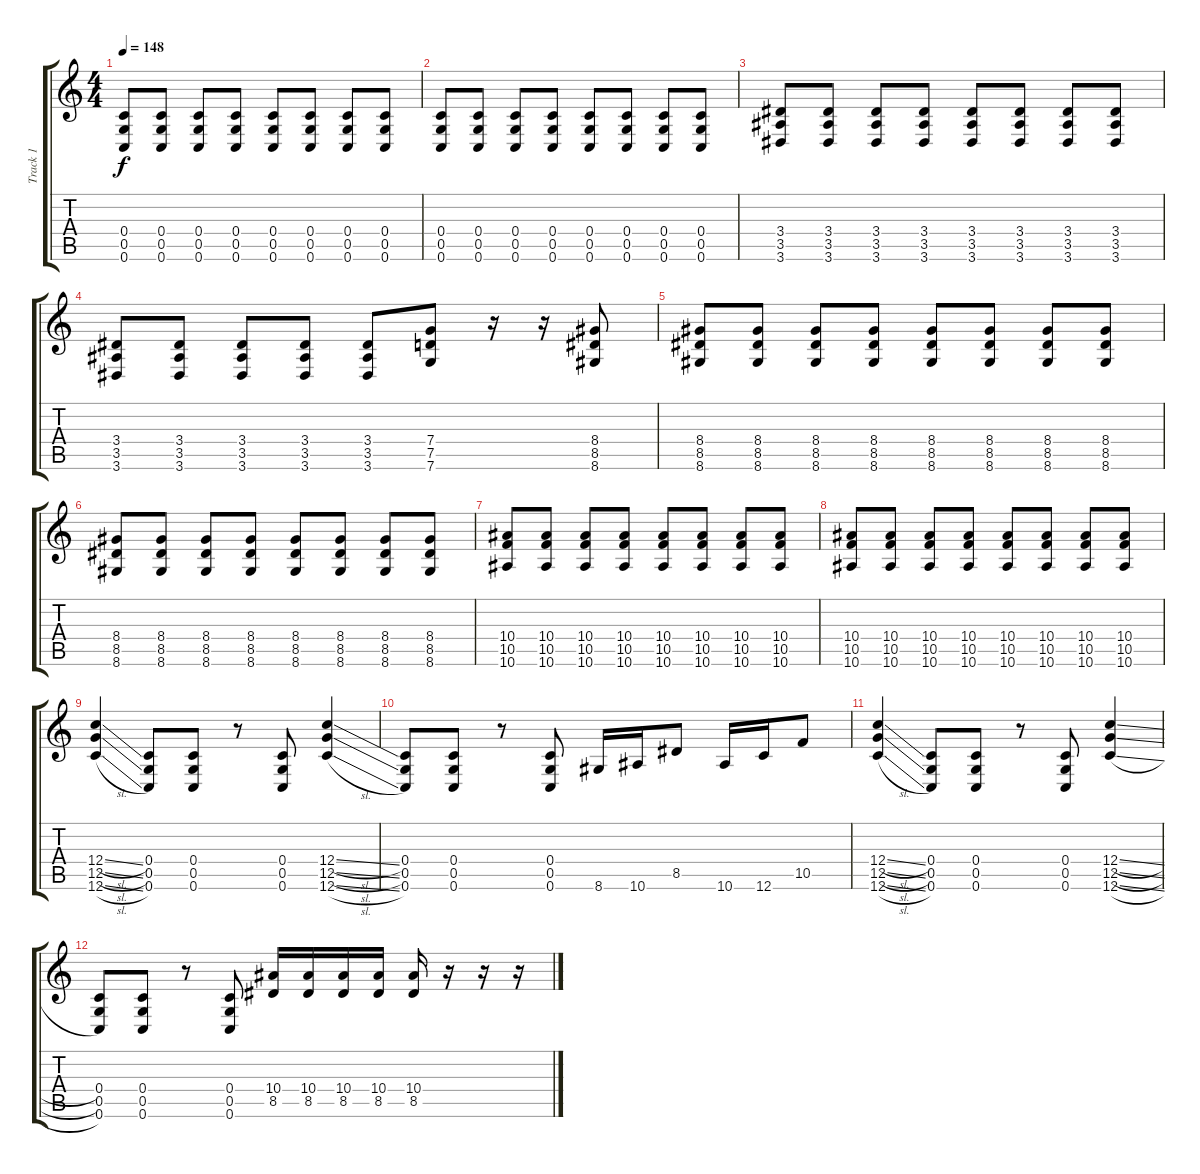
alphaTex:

\track ("Track 1" "Track 1") {instrument overdrivenguitar}
\staff {score tabs}
\tuning (D4 A3 F3 C3 G2 C2) {hide}
\ts (4 4)
\tempo 148
\clef g2
\ks c
(0.4 0.5 0.6).8{dy f} (0.4 0.5 0.6).8 (0.4 0.5 0.6).8 (0.4 0.5 0.6).8 (0.4 0.5 0.6).8 (0.4 0.5 0.6).8 (0.4 0.5 0.6).8 (0.4 0.5 0.6).8 |
(0.4 0.5 0.6).8 (0.4 0.5 0.6).8 (0.4 0.5 0.6).8 (0.4 0.5 0.6).8 (0.4 0.5 0.6).8 (0.4 0.5 0.6).8 (0.4 0.5 0.6).8 (0.4 0.5 0.6).8 |
(3.4 3.5 3.6).8 (3.4 3.5 3.6).8 (3.4 3.5 3.6).8 (3.4 3.5 3.6).8 (3.4 3.5 3.6).8 (3.4 3.5 3.6).8 (3.4 3.5 3.6).8 (3.4 3.5 3.6).8 |
(3.4 3.5 3.6).8 (3.4 3.5 3.6).8 (3.4 3.5 3.6).8 (3.4 3.5 3.6).8 (3.4 3.5 3.6).8 (7.4 7.5 7.6).8 r.16 r.16 (8.4 8.5 8.6).8 |
(8.4 8.5 8.6).8 (8.4 8.5 8.6).8 (8.4 8.5 8.6).8 (8.4 8.5 8.6).8 (8.4 8.5 8.6).8 (8.4 8.5 8.6).8 (8.4 8.5 8.6).8 (8.4 8.5 8.6).8 |
(8.4 8.5 8.6).8 (8.4 8.5 8.6).8 (8.4 8.5 8.6).8 (8.4 8.5 8.6).8 (8.4 8.5 8.6).8 (8.4 8.5 8.6).8 (8.4 8.5 8.6).8 (8.4 8.5 8.6).8 |
(10.4 10.5 10.6).8 (10.4 10.5 10.6).8 (10.4 10.5 10.6).8 (10.4 10.5 10.6).8 (10.4 10.5 10.6).8 (10.4 10.5 10.6).8 (10.4 10.5 10.6).8 (10.4 10.5 10.6).8 |
(10.4 10.5 10.6).8 (10.4 10.5 10.6).8 (10.4 10.5 10.6).8 (10.4 10.5 10.6).8 (10.4 10.5 10.6).8 (10.4 10.5 10.6).8 (10.4 10.5 10.6).8 (10.4 10.5 10.6).8 |
(12.4{sl} 12.5{sl} 12.6{sl}).4 (0.4 0.5 0.6).8 (0.4 0.5 0.6).8 r.8 (0.4 0.5 0.6).8 (12.4{sl} 12.5{sl} 12.6{sl}).4 |
(0.4 0.5 0.6).8 (0.4 0.5 0.6).8 r.8 (0.4 0.5 0.6).8 8.6.16 10.6.16 8.5.8 10.6.16 12.6.16 10.5.8 |
(12.4{sl} 12.5{sl} 12.6{sl}).4 (0.4 0.5 0.6).8 (0.4 0.5 0.6).8 r.8 (0.4 0.5 0.6).8 (12.4{sl} 12.5{sl} 12.6{sl}).4 |
(0.4 0.5 0.6).8 (0.4 0.5 0.6).8 r.8 (0.4 0.5 0.6).8 (10.4 8.5).16 (10.4 8.5).16 (10.4 8.5).16 (10.4 8.5).16 (10.4 8.5).16 r.16 r.16 r.16
